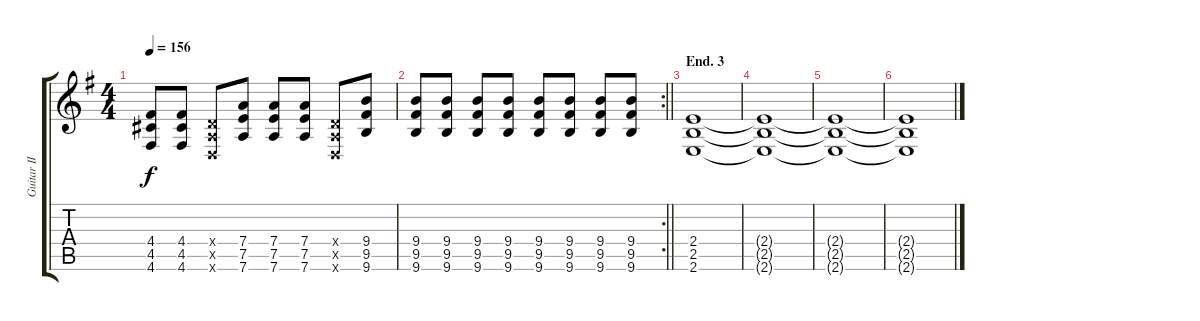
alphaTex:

\track ("Guitar II" "Guitar II") {instrument overdrivenguitar}
\staff {score tabs}
\tuning (E4 B3 G3 D3 A2 D2) {hide}
\ts (4 4)
\tempo 156
\clef g2
\ks eminor
(4.4 4.5 4.6).8{dy f} (4.4 4.5 4.6).8 (0.4{x} 0.5{x} 0.6{x}).8 (7.4 7.5 7.6).8 (7.4 7.5 7.6).8 (7.4 7.5 7.6).8 (0.4{x} 0.5{x} 0.6{x}).8 (9.4 9.5 9.6).8 |
\rc 2
\barLineRight lightlight
(9.4 9.5 9.6).8 (9.4 9.5 9.6).8 (9.4 9.5 9.6).8 (9.4 9.5 9.6).8 (9.4 9.5 9.6).8 (9.4 9.5 9.6).8 (9.4 9.5 9.6).8 (9.4 9.5 9.6).8 |
\section ("" "End. 3")
(2.4 2.5 2.6).1 |
(2.4{t} 2.5{t} 2.6{t}).1 |
(2.4{t} 2.5{t} 2.6{t}).1 |
(2.4{t} 2.5{t} 2.6{t}).1
